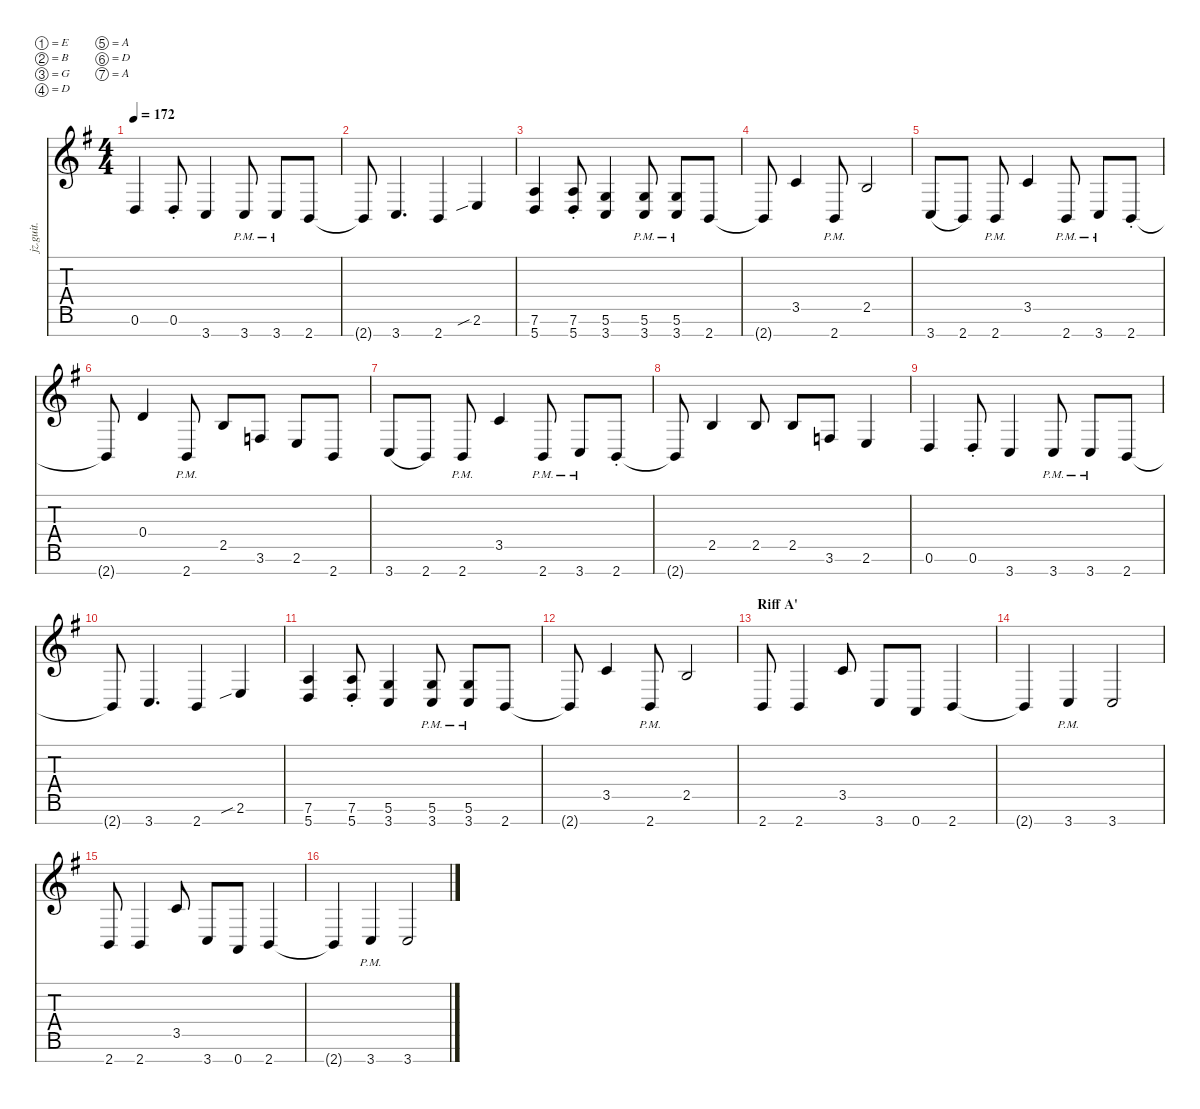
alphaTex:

\defaultSystemsLayout 4
\hideDynamics
\bracketExtendMode nobrackets
\otherSystemsTrackNameOrientation horizontal
\track ("Die" "jz.guit.") {instrument distortionguitar}
\staff {score tabs}
\tuning (E4 B3 G3 D3 A2 D2 A1)
\ts (4 4)
\tempo 172
\clef g2
\ks eminor
0.6{acc forcenatural}.4{dy mf} 0.6{st acc forcenatural}.8 3.7{acc forcenatural}.4 3.7{pm acc forcenatural}.8 3.7{pm acc forcenatural}.8 2.7{acc forcenatural}.8 |
2.7{t acc forcenatural}.8 3.7{acc forcenatural}.4{d} 2.7{acc forcenatural}.4 2.6{sib acc forcenatural}.4 |
(5.7{acc forcenatural} 7.6{acc forcenatural}).4 (5.7{st acc forcenatural} 7.6{acc forcenatural}).8 (3.7{acc forcenatural} 5.6{acc forcenatural}).4 (3.7{pm acc forcenatural} 5.6{acc forcenatural}).8 (3.7{pm acc forcenatural} 5.6{acc forcenatural}).8 2.7{acc forcenatural}.8 |
2.7{t acc forcenatural}.8 3.5{acc forcenatural}.4 2.7{pm acc forcenatural}.8 2.5{acc forcenatural}.2 |
3.7{acc forcenatural}.8{legatoorigin} 2.7{acc forcenatural}.8 2.7{pm acc forcenatural}.8 3.5{acc forcenatural}.4 2.7{pm acc forcenatural}.8 3.7{pm acc forcenatural}.8 2.7{st acc forcenatural}.8 |
2.7{t acc forcenatural}.8 0.4{acc forcenatural}.4 2.7{pm acc forcenatural}.8 2.5{acc forcenatural}.8 3.6{acc forcenatural}.8 2.6{acc forcenatural}.8 2.7{acc forcenatural}.8 |
3.7{acc forcenatural}.8{legatoorigin} 2.7{acc forcenatural}.8 2.7{pm acc forcenatural}.8 3.5{acc forcenatural}.4 2.7{pm acc forcenatural}.8 3.7{pm acc forcenatural}.8 2.7{st acc forcenatural}.8 |
2.7{t acc forcenatural}.8 2.5{acc forcenatural}.4 2.5{acc forcenatural}.8 2.5{acc forcenatural}.8 3.6{acc forcenatural}.8 2.6{acc forcenatural}.4 |
0.6{acc forcenatural}.4 0.6{st acc forcenatural}.8 3.7{acc forcenatural}.4 3.7{pm acc forcenatural}.8 3.7{pm acc forcenatural}.8 2.7{acc forcenatural}.8 |
2.7{t acc forcenatural}.8 3.7{acc forcenatural}.4{d} 2.7{acc forcenatural}.4 2.6{sib acc forcenatural}.4 |
(5.7{acc forcenatural} 7.6{acc forcenatural}).4 (5.7{st acc forcenatural} 7.6{acc forcenatural}).8 (3.7{acc forcenatural} 5.6{acc forcenatural}).4 (3.7{pm acc forcenatural} 5.6{acc forcenatural}).8 (3.7{pm acc forcenatural} 5.6{acc forcenatural}).8 2.7{acc forcenatural}.8 |
2.7{t acc forcenatural}.8 3.5{acc forcenatural}.4 2.7{pm acc forcenatural}.8 2.5{acc forcenatural}.2 |
\section ("" "Riff A'")
2.7{acc forcenatural}.8 2.7{acc forcenatural}.4 3.5{acc forcenatural}.8 3.7{acc forcenatural}.8 0.7{acc forcenatural}.8 2.7{acc forcenatural}.4 |
2.7{t acc forcenatural}.4 3.7{pm acc forcenatural}.4 3.7{acc forcenatural}.2 |
2.7{acc forcenatural}.8 2.7{acc forcenatural}.4 3.5{acc forcenatural}.8 3.7{acc forcenatural}.8 0.7{acc forcenatural}.8 2.7{acc forcenatural}.4 |
2.7{t acc forcenatural}.4 3.7{pm acc forcenatural}.4 3.7{acc forcenatural}.2
